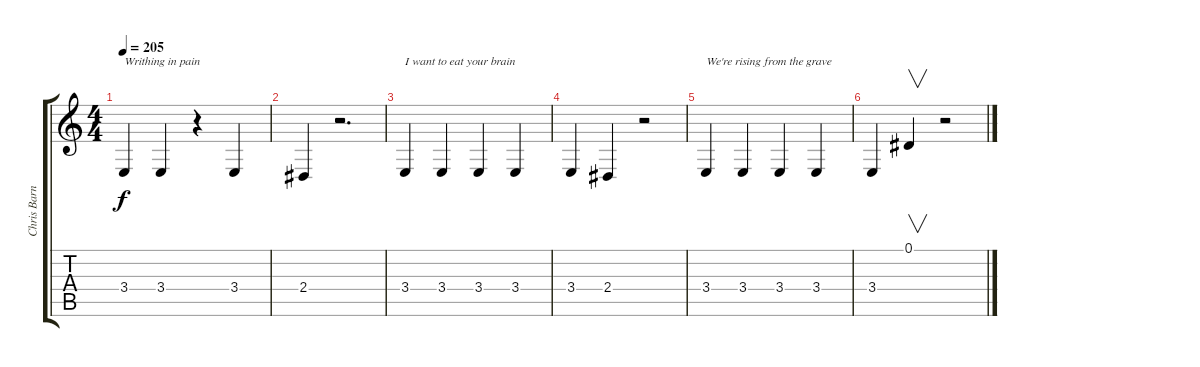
\track ("Chris Barnes - Vocals" "Chris Barn") {instrument lead2sawtooth}
\staff {score tabs}
\tuning (Eb4 Bb3 Gb3 Db3 Ab2 Eb2) {hide}
\ts (4 4)
\tempo 205
\clef g2
\ks c
3.4.4{txt "Writhing in pain" dy f} 3.4.4 r.4 3.4.4 |
2.4.4 r.2{d} |
3.4.4{txt "I want to eat your brain"} 3.4.4 3.4.4 3.4.4 |
3.4.4 2.4.4 r.2 |
3.4.4{txt "We're rising from the grave"} 3.4.4 3.4.4 3.4.4 |
3.4.4 0.1.4{v} r.2
